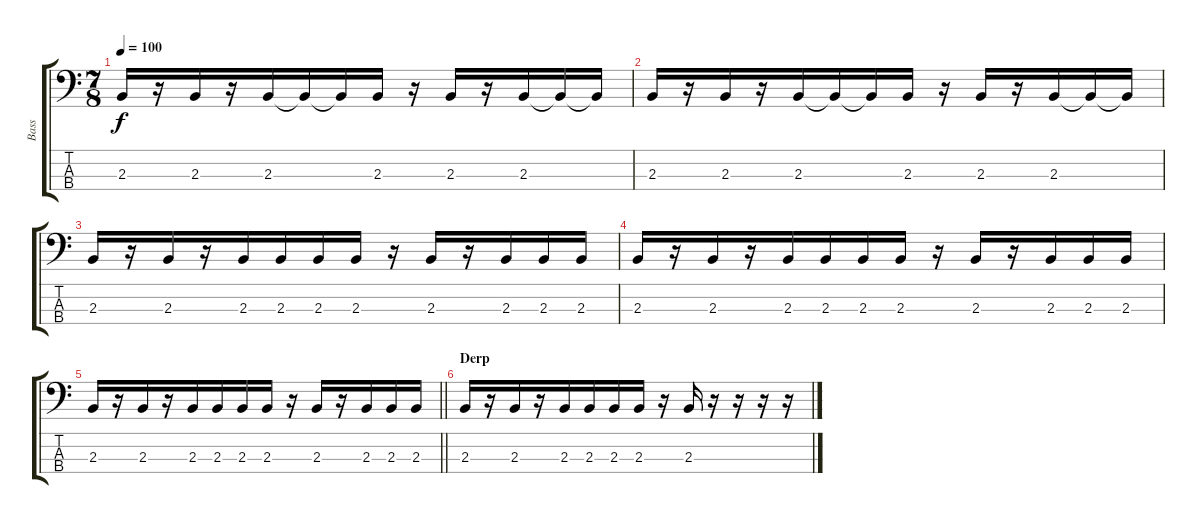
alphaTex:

\track ("Bass" "Bass") {instrument electricbasspick}
\staff {score tabs}
\tuning (G2 D2 A1 E1) {hide}
\ts (7 8)
\tempo 100
\clef f4
\ks c
2.3.16{dy f} r.16 2.3.16 r.16 2.3.16 2.3{t}.16 2.3{t}.16 2.3.16 r.16 2.3.16 r.16 2.3.16 2.3{t}.16 2.3{t}.16 |
2.3.16 r.16 2.3.16 r.16 2.3.16 2.3{t}.16 2.3{t}.16 2.3.16 r.16 2.3.16 r.16 2.3.16 2.3{t}.16 2.3{t}.16 |
2.3.16 r.16 2.3.16 r.16 2.3.16 2.3.16 2.3.16 2.3.16 r.16 2.3.16 r.16 2.3.16 2.3.16 2.3.16 |
2.3.16 r.16 2.3.16 r.16 2.3.16 2.3.16 2.3.16 2.3.16 r.16 2.3.16 r.16 2.3.16 2.3.16 2.3.16 |
\barLineRight lightlight
2.3.16 r.16 2.3.16 r.16 2.3.16 2.3.16 2.3.16 2.3.16 r.16 2.3.16 r.16 2.3.16 2.3.16 2.3.16 |
\section ("" "Derp")
2.3.16 r.16 2.3.16 r.16 2.3.16 2.3.16 2.3.16 2.3.16 r.16 2.3.16 r.16 r.16 r.16 r.16
